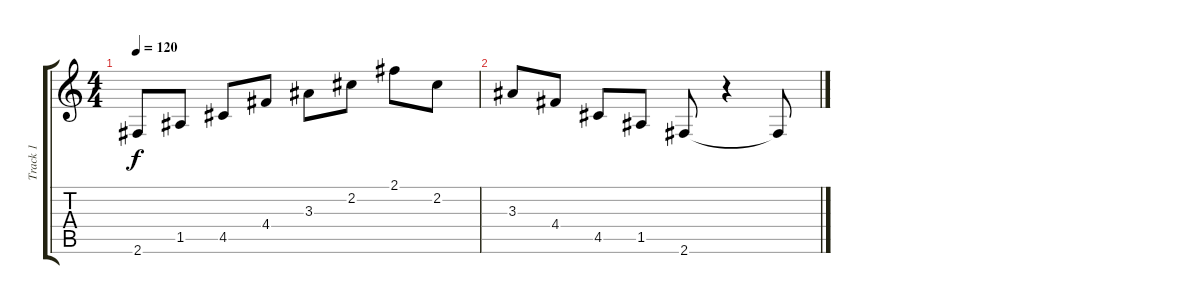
\track ("Track 1" "Track 1") {instrument acousticguitarsteel}
\staff {score tabs}
\tuning (E4 B3 G3 D3 A2 E2) {hide}
\ts (4 4)
\tempo 120
\clef g2
\ks c
2.6.8{dy f instrument acousticguitarsteel} 1.5.8 4.5.8 4.4.8 3.3.8 2.2.8 2.1.8 2.2.8 |
3.3.8 4.4.8 4.5.8 1.5.8 2.6.8 r.4 2.6{t}.8
